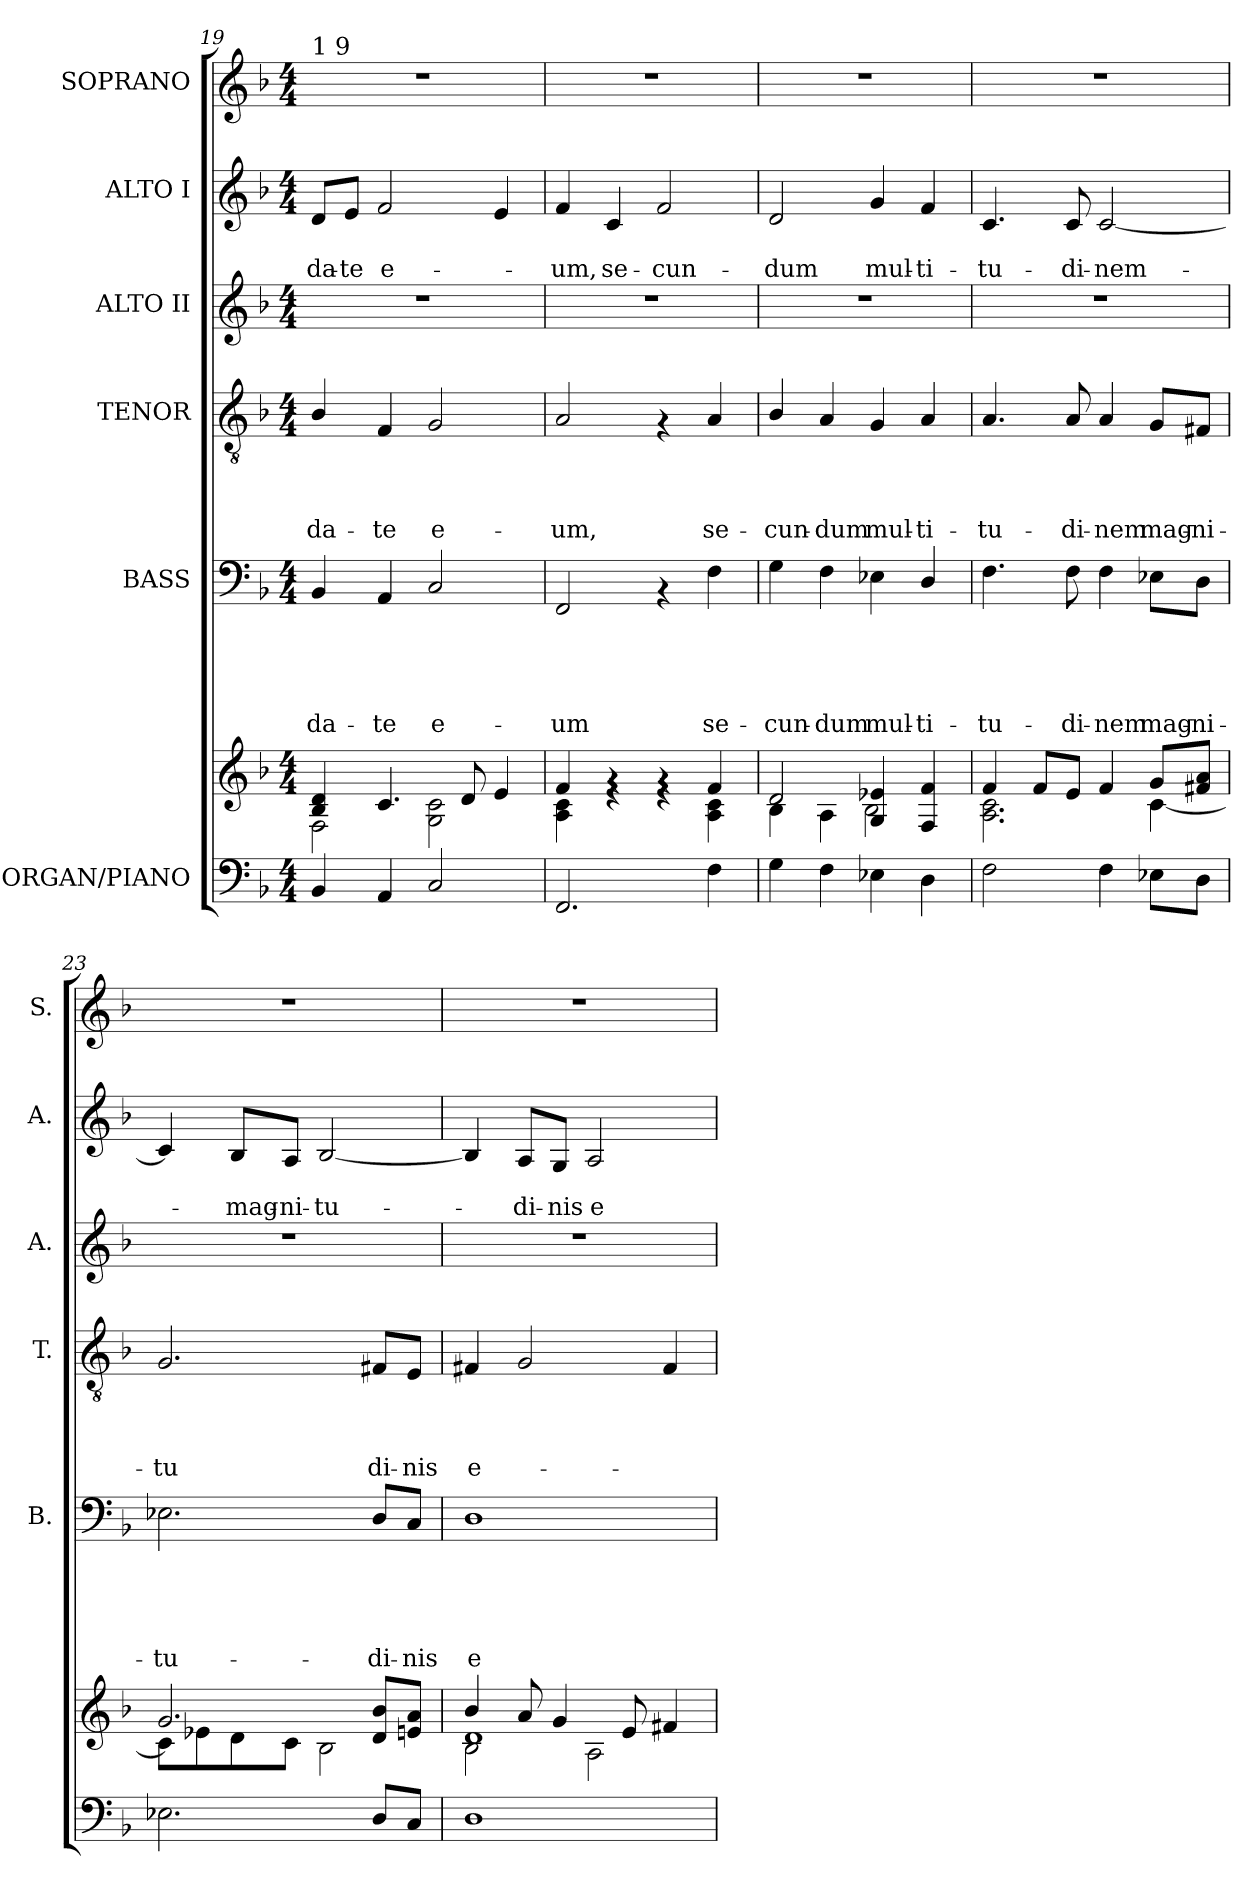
**kern	**kern	**kern	**text	**text	**text	**text	**text	**kern	**text	**text	**text	**text	**kern	**kern	**text	**text	**kern
*part6	*part6	*part5	*part5	*part5	*part5	*part5	*part5	*part4	*part4	*part4	*part4	*part4	*part3	*part2	*part2	*part2	*part1
*staff7	*staff6	*staff5	*staff5	*staff5	*staff5	*staff5	*staff5	*staff4	*staff4	*staff4	*staff4	*staff4	*staff3	*staff2	*staff2	*staff2	*staff1
*I"ORGAN/PIANO	*	*I"BASS	*	*	*	*	*	*I"TENOR	*	*	*	*	*I"ALTO II	*I"ALTO I	*	*	*I"SOPRANO
*	*	*I'B.	*	*	*	*	*	*I'T.	*	*	*	*	*I'A.	*I'A.	*	*	*I'S.
!!LO:PB:g=z
*clefF4	*clefG2	*clefF4	*	*	*	*	*	*clefGv2	*	*	*	*	*clefG2	*clefG2	*	*	*clefG2
*k[b-]	*k[b-]	*k[b-]	*	*	*	*	*	*k[b-]	*	*	*	*	*k[b-]	*k[b-]	*	*	*k[b-]
*F:	*F:	*F:	*	*	*	*	*	*F:	*	*	*	*	*F:	*F:	*	*	*F:
*M4/4	*M4/4	*M4/4	*	*	*	*	*	*M4/4	*	*	*	*	*M4/4	*M4/4	*	*	*M4/4
=19	=19	=19	=19	=19	=19	=19	=19	=19	=19	=19	=19	=19	=19	=19	=19	=19	=19
*	*^	*	*	*	*	*	*	*	*	*	*	*	*	*	*	*	*
!	!	!	!	!	!	!	!	!	!	!	!	!	!	!	!	!	!	!LO:TX:a:t=1 9
!	!	!	!	!	!	!	!	!LO:LY:b	!	!	!	!	!LO:LY:b	!	!	!	!LO:LY:b	!
4BB-/	4B-/ 4d/	2F\	4BB-/	.	.	.	.	-da-	4B-/	.	.	.	-da-	1r	8d/L	.	-da-	1r
!	!	!	!	!	!	!	!	!	!	!	!	!	!	!	!	!	!LO:LY:b	!
.	.	.	.	.	.	.	.	.	.	.	.	.	.	.	8e/J	.	-te	.
!	!	!	!	!	!	!	!	!LO:LY:b	!	!	!	!	!LO:LY:b	!	!	!	!LO:LY:b	!
4AA/	4.c/	.	4AA/	.	.	.	.	-te	4F/	.	.	.	-te	.	2f/	.	e-	.
!	!	!	!	!	!	!	!	!LO:LY:b	!	!	!	!	!LO:LY:b	!	!	!	!	!
2C/	.	2G\ 2c\	2C/	.	.	.	.	e-	2G/	.	.	.	e-	.	.	.	.	.
.	8d/	.	.	.	.	.	.	.	.	.	.	.	.	.	.	.	.	.
.	4e/	.	.	.	.	.	.	.	.	.	.	.	.	.	4e/	.	.	.
=20	=20	=20	=20	=20	=20	=20	=20	=20	=20	=20	=20	=20	=20	=20	=20	=20	=20	=20
!	!	!	!	!	!	!	!	!LO:LY:b	!	!	!	!	!LO:LY:b	!	!	!	!LO:LY:b	!
2.FF/	4f/	4A\ 4c\	2FF/	.	.	.	.	-um	2A/	.	.	.	-um,	1r	4f/	.	-um,	1r
!	!	!	!	!	!	!	!	!	!	!	!	!	!	!	!	!	!LO:LY:b	!
.	4rd	4rf	.	.	.	.	.	.	.	.	.	.	.	.	4c/	.	se-	.
!	!	!	!	!	!	!	!	!	!	!	!	!	!	!	!	!	!LO:LY:b	!
.	4rd	4rf	4rAA	.	.	.	.	.	4rF	.	.	.	.	.	2f/	.	-cun-	.
!	!	!	!	!	!	!	!	!LO:LY:b	!	!	!	!	!LO:LY:b	!	!	!	!	!
4F\	4f/	4A\ 4c\	4F\	.	.	.	.	se-	4A/	.	.	.	se-	.	.	.	.	.
=21	=21	=21	=21	=21	=21	=21	=21	=21	=21	=21	=21	=21	=21	=21	=21	=21	=21	=21
!	!	!	!	!	!	!	!	!LO:LY:b	!	!	!	!	!LO:LY:b	!	!	!	!LO:LY:b	!
4G\	2d/	4B-\	4G\	.	.	.	.	-cun-	4B-/	.	.	.	-cun-	1r	2d/	.	-dum	1r
!	!	!	!	!	!	!	!	!LO:LY:b	!	!	!	!	!LO:LY:b	!	!	!	!	!
4F\	.	4A\	4F\	.	.	.	.	-dum	4A/	.	.	.	-dum	.	.	.	.	.
!	!	!	!	!	!	!	!	!LO:LY:b	!	!	!	!	!LO:LY:b	!	!	!	!LO:LY:b	!
4E-X\	4G/ 4e-X/	2B-\	4E-X\	.	.	.	.	mul-	4G/	.	.	.	mul-	.	4g/	.	mul-	.
!	!	!	!	!	!	!	!	!LO:LY:b	!	!	!	!	!LO:LY:b	!	!	!	!LO:LY:b	!
4D\	4F/ 4f/	.	4D/	.	.	.	.	-ti-	4A/	.	.	.	-ti-	.	4f/	.	-ti-	.
=22	=22	=22	=22	=22	=22	=22	=22	=22	=22	=22	=22	=22	=22	=22	=22	=22	=22	=22
!	!	!	!	!	!	!	!	!LO:LY:b	!	!	!	!	!LO:LY:b	!	!	!	!LO:LY:b	!
2F\	4f/	2.A\ 2.c\	4.F\	.	.	.	.	-tu-	4.A/	.	.	.	-tu-	1r	4.c/	.	-tu-	1r
.	8f/L	.	.	.	.	.	.	.	.	.	.	.	.	.	.	.	.	.
!	!	!	!	!	!	!	!	!LO:LY:b	!	!	!	!	!LO:LY:b	!	!	!	!LO:LY:b	!
.	8e/J	.	8F\	.	.	.	.	-di-	8A/	.	.	.	-di-	.	8c/	.	-di-	.
!	!	!	!	!	!	!	!	!LO:LY:b	!	!	!	!	!LO:LY:b	!	!	!	!LO:LY:b	!
4F\	4f/	.	4F\	.	.	.	.	-nem	4A/	.	.	.	-nem	.	[<2c/	.	-nem-	.
!	!	!	!	!	!	!	!	!LO:LY:b	!	!	!	!	!LO:LY:b	!	!	!	!	!
8E-X\L	8g/L	[<4c\	8E-X\L	.	.	.	.	mag-	8G/L	.	.	.	mag-	.	.	.	.	.
!	!	!	!	!	!	!	!	!LO:LY:b	!	!	!	!	!LO:LY:b	!	!	!	!	!
8D\J	8f#X/ 8a/J	.	8D\J	.	.	.	.	-ni-	8F#X/J	.	.	.	-ni-	.	.	.	.	.
=23	=23	=23	=23	=23	=23	=23	=23	=23	=23	=23	=23	=23	=23	=23	=23	=23	=23	=23
!	!	!	!	!	!	!	!	!LO:LY:b	!	!	!	!	!LO:LY:b	!	!	!	!	!
2.E-X\	2.g/	8c\L]	2.E-X\	.	.	.	.	-tu-	2.G/	.	.	.	-tu	1r	4c/]	.	.	1r
.	.	8e-X\	.	.	.	.	.	.	.	.	.	.	.	.	.	.	.	.
!	!	!	!	!	!	!	!	!	!	!	!	!	!	!	!	!	!LO:LY:b	!
.	.	8d\	.	.	.	.	.	.	.	.	.	.	.	.	8B-/L	.	-mag-	.
!	!	!	!	!	!	!	!	!	!	!	!	!	!	!	!	!	!LO:LY:b	!
.	.	8c\J	.	.	.	.	.	.	.	.	.	.	.	.	8A/J	.	-ni-	.
!	!	!	!	!	!	!	!	!	!	!	!	!	!	!	!	!	!LO:LY:b	!
.	.	2B-\	.	.	.	.	.	.	.	.	.	.	.	.	[>2B-/	.	-tu-	.
!	!	!	!	!	!	!	!	!LO:LY:b	!	!	!	!	!LO:LY:b	!	!	!	!	!
8D/L	8d/ 8b-/L	.	8D/L	.	.	.	.	-di-	8F#X/L	.	.	.	di-	.	.	.	.	.
!	!	!	!	!	!	!	!	!LO:LY:b	!	!	!	!	!LO:LY:b	!	!	!	!	!
8C/J	8en/ 8a/J	.	8C/J	.	.	.	.	-nis	8E/J	.	.	.	-nis	.	.	.	.	.
!!LO:PB:g=z
=24	=24	=24	=24	=24	=24	=24	=24	=24	=24	=24	=24	=24	=24	=24	=24	=24	=24	=24
*	*	*^	*	*	*	*	*	*	*	*	*	*	*	*	*	*	*	*
!	!	!	!	!	!	!	!	!	!LO:LY:b	!	!	!	!	!LO:LY:b	!	!	!	!	!
1D	4b-/	2B-\	1d	1D	.	.	.	.	e-	4F#X/	.	.	.	e-	1r	4B-/]	.	.	1r
!	!	!	!	!	!	!	!	!	!	!	!	!	!	!	!	!	!	!LO:LY:b	!
.	8a/	.	.	.	.	.	.	.	.	2G/	.	.	.	.	.	8A/L	.	-di-	.
!	!	!	!	!	!	!	!	!	!	!	!	!	!	!	!	!	!	!LO:LY:b	!
.	4g/	.	.	.	.	.	.	.	.	.	.	.	.	.	.	8G/J	.	-nis	.
!	!	!	!	!	!	!	!	!	!	!	!	!	!	!	!	!	!	!LO:LY:b	!
.	.	2A\	.	.	.	.	.	.	.	.	.	.	.	.	.	2A/	.	e-	.
.	8e/	.	.	.	.	.	.	.	.	.	.	.	.	.	.	.	.	.	.
.	4f#X/	.	.	.	.	.	.	.	.	4F#/	.	.	.	.	.	.	.	.	.
*	*v	*v	*v	*	*	*	*	*	*	*	*	*	*	*	*	*	*	*	*
=	=	=	=	=	=	=	=	=	=	=	=	=	=	=	=	=	=
*-	*-	*-	*-	*-	*-	*-	*-	*-	*-	*-	*-	*-	*-	*-	*-	*-	*-
